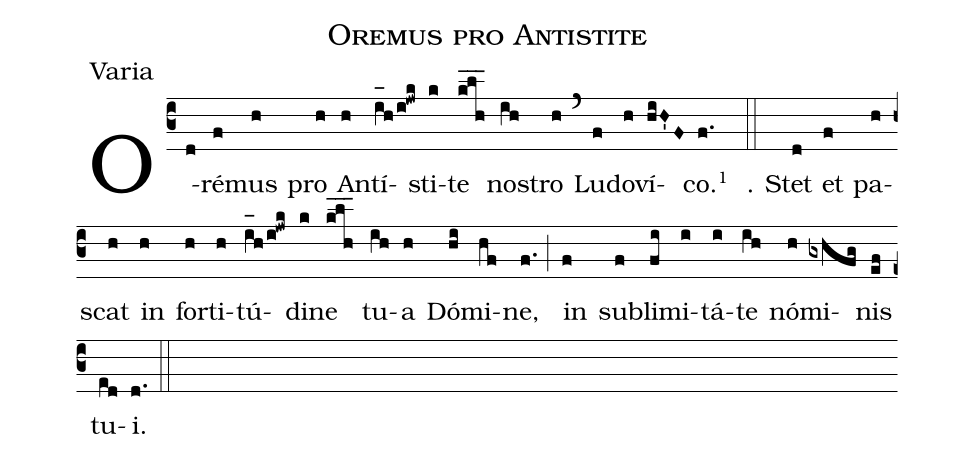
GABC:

name:Oremus pro Antistite;
office-part:Varia;
%%
(c3) O(d)ré(f)mus(h) pro(h) An(h)tí(i_[oh:h]h/i!jwk)sti(k)te(klh___) no(ih)stro(h) (`) Lu(f)do(h)ví(hiH'F)co.<v>\footnotemark[1]</v>(f.)
(::)
℟. Stet(d) et(f) pa(h)scat(h) in(h) for(h)ti(h)tú(i_[oh:h]h/i!jwk)di(k)ne(klh___) tu(ih)a(h) Dó(hi)mi(hf)ne,(f.) (;) in(f) <nlba>sub(f)li(fi)mi(i)tá(i)te</nlba>(ih) nó(h)mi(gxhfg)nis(ef) tu(ed)i.(d.) (::)
